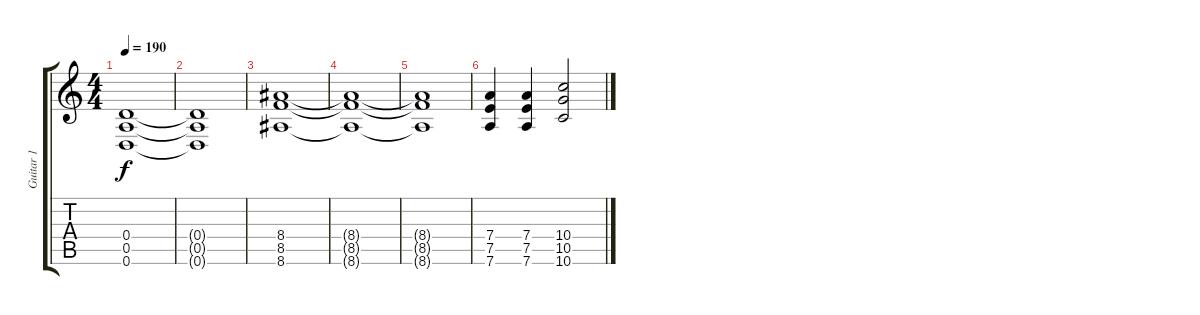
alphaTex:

\track ("Guitar 1" "Guitar 1") {instrument distortionguitar}
\staff {score tabs}
\tuning (E4 B3 G3 D3 A2 D2) {hide}
\ts (4 4)
\tempo 190
\clef g2
\ks c
(0.4{t} 0.5{t} 0.6{t}).1{dy f} |
(0.4{t} 0.5{t} 0.6{t}).1 |
(8.4 8.5 8.6).1 |
(8.4{t} 8.5{t} 8.6{t}).1 |
(8.4{t} 8.5{t} 8.6{t}).1 |
(7.4 7.5 7.6).4 (7.4 7.5 7.6).4 (10.4 10.5 10.6).2
